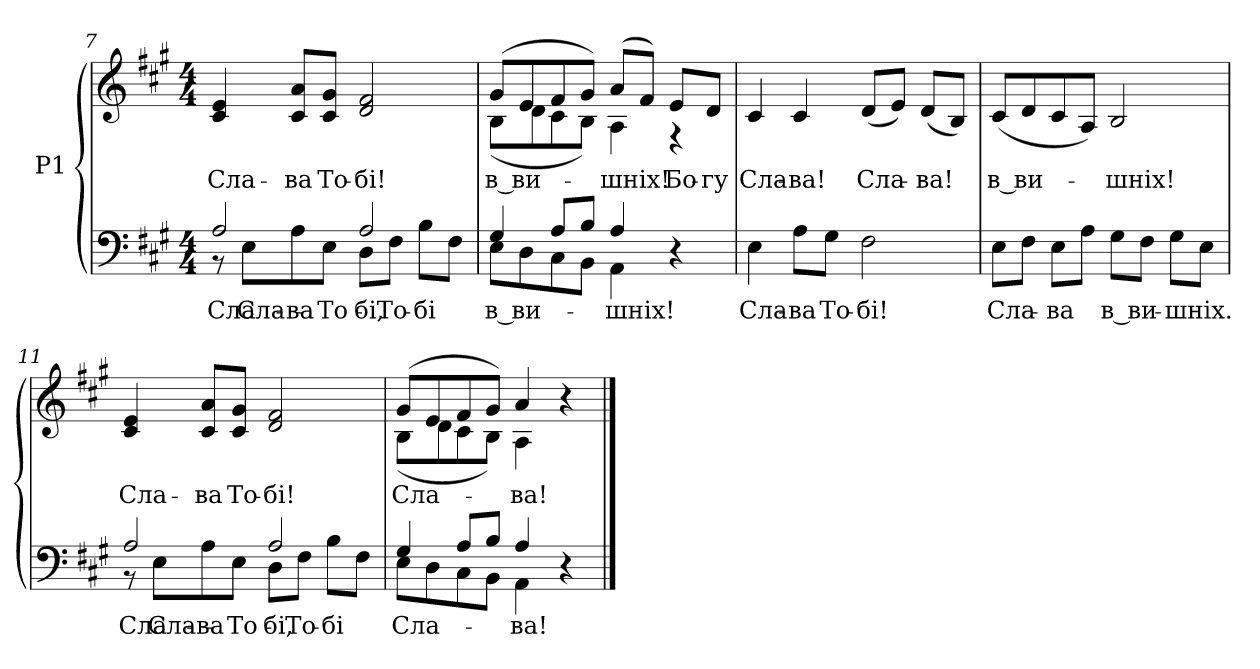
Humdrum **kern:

**kern	**text	**kern	**text
*part1	*part1	*part1	*part1
*staff2	*staff2	*staff1	*staff1
*I"P1	*	*	*
!!LO:PB:g=z
*clefF4	*	*clefG2	*
*k[f#c#g#]	*	*k[f#c#g#]	*
*A:	*	*A:	*
*M4/4	*	*M4/4	*
=7	=7	=7	=7
!	!LO:LY:a:color=#000000	!	!
*^	*	*	*
!	!	!	!	!LO:LY:b:color=#000000
2Ai/	8r	Сла-	4c#i/ 4ei	Сла-
!	!	!LO:LY:b:color=#000000	!	!
.	8Ei\L	-Сла-	.	.
!	!	!LO:LY:b:color=#000000	!	!
!	!	!	!	!LO:LY:b:color=#000000
.	8Ai\	-ва	8c#i/ 8aiL	-ва
!	!	!LO:LY:b:color=#000000	!	!
!	!	!	!	!LO:LY:b:color=#000000
.	8Ei\J	То-	8c#i/ 8g#iJ	То-
!	!	!LO:LY:a:color=#000000	!	!
!	!	!LO:LY:b:color=#000000	!	!
!	!	!	!	!LO:LY:b:color=#000000
2Ai/	8Di\L	бі,	2di/ 2f#i	-бі!
!	!	!LO:LY:b:color=#000000	!	!
.	8F#i\J	То-	.	.
!	!	!LO:LY:b:color=#000000	!	!
.	8Bi\L	-бі	.	.
.	8F#i\J	.	.	.
=8	=8	=8	=8	=8
!	!	!LO:LY:a:color=#000000	!	!
!	!	!LO:LY:b:color=#000000	!	!
!	!	!	!	!LO:LY:b:color=#000000
*	*	*	*^	*
4G#i/	8Ei\L	-в ви-	(8g#i/L	(8Bi\L	в ви-
.	8Di\	.	8ei/	8di\	.
8Ai/L	8C#i\	.	8f#i/	8c#i\	.
8Bi/J	8BBi\J	.	8g#i/J)	8Bi\J)	.
!	!	!LO:LY:a:color=#000000	!	!	!
!	!	!LO:LY:b:color=#000000	!	!	!
!	!	!	!	!	!LO:LY:b:color=#000000
4Ai/	4AAi\	шніх!	(8ai/L	4Ai\	-шніх!
.	.	.	8f#i/J)	.	.
!	!	!	!	!	!LO:LY:b:color=#000000
4r	4ryy	.	8ei/L	4r	Бо-
!	!	!	!	!	!LO:LY:b:color=#000000
.	.	.	8di/J	.	-гу
*v	*v	*	*	*	*
*	*	*v	*v	*
!!LO:LB:g=z
=9	=9	=9	=9
!	!LO:LY:a:color=#000000	!	!
!	!	!	!LO:LY:b:color=#000000
4Ei\	Сла-	4c#i/	Сла-
!	!LO:LY:a:color=#000000	!	!
!	!	!	!LO:LY:b:color=#000000
8Ai\L	-ва	4c#i/	-ва!
!	!LO:LY:a:color=#000000	!	!
8G#i\J	То-	.	.
!	!LO:LY:a:color=#000000	!	!
!	!	!	!LO:LY:b:color=#000000
2F#i\	-бі!	(8di/L	Сла-
.	.	8ei/J)	.
!	!	!	!LO:LY:b:color=#000000
.	.	(8di/L	-ва!
.	.	8Bi/J)	.
=10	=10	=10	=10
!	!LO:LY:a:color=#000000	!	!
!	!	!	!LO:LY:b:color=#000000
8Ei\L	Сла-	(8c#i/L	в ви-
8F#i\J	.	8di/	.
!	!LO:LY:a:color=#000000	!	!
8Ei\L	-ва	8c#i/	.
8Ai\J	.	8Ai/J)	.
!	!LO:LY:a:color=#000000	!	!
!	!	!	!LO:LY:b:color=#000000
8G#i\L	в ви-	2Bi/	-шніх!
8F#i\J	.	.	.
!	!LO:LY:a:color=#000000	!	!
8G#i\L	-шніх.	.	.
8Ei\J	.	.	.
!!LO:LB:g=z
=11	=11	=11	=11
!	!LO:LY:a:color=#000000	!	!
*^	*	*	*
!	!	!	!	!LO:LY:b:color=#000000
2Ai/	8r	Сла-	4c#i/ 4ei	Сла-
!	!	!LO:LY:b:color=#000000	!	!
.	8Ei\L	-Сла-	.	.
!	!	!LO:LY:b:color=#000000	!	!
!	!	!	!	!LO:LY:b:color=#000000
.	8Ai\	-ва	8c#i/ 8aiL	-ва
!	!	!LO:LY:b:color=#000000	!	!
!	!	!	!	!LO:LY:b:color=#000000
.	8Ei\J	То-	8c#i/ 8g#iJ	То-
!	!	!LO:LY:a:color=#000000	!	!
!	!	!LO:LY:b:color=#000000	!	!
!	!	!	!	!LO:LY:b:color=#000000
2Ai/	8Di\L	бі,	2di/ 2f#i	-бі!
!	!	!LO:LY:b:color=#000000	!	!
.	8F#i\J	То-	.	.
!	!	!LO:LY:b:color=#000000	!	!
.	8Bi\L	-бі	.	.
.	8F#i\J	.	.	.
=12	=12	=12	=12	=12
!	!	!LO:LY:a:color=#000000	!	!
!	!	!LO:LY:b:color=#000000	!	!
!	!	!	!	!LO:LY:b:color=#000000
*	*	*	*^	*
4G#i/	8Ei\L	-Сла-	(8g#i/L	(8Bi\L	Сла-
.	8Di\	.	8ei/	8di\	.
8Ai/L	8C#i\	.	8f#i/	8c#i\	.
8Bi/J	8BBi\J	.	8g#i/J)	8Bi\J)	.
!	!	!LO:LY:a:color=#000000	!	!	!
!	!	!LO:LY:b:color=#000000	!	!	!
!	!	!	!	!	!LO:LY:b:color=#000000
4Ai/	4AAi\	ва!	4ai/	4Ai\	-ва!
4r	4ryy	.	4r	4ryy	.
*v	*v	*	*	*	*
*	*	*v	*v	*
==	==	==	==
*-	*-	*-	*-
